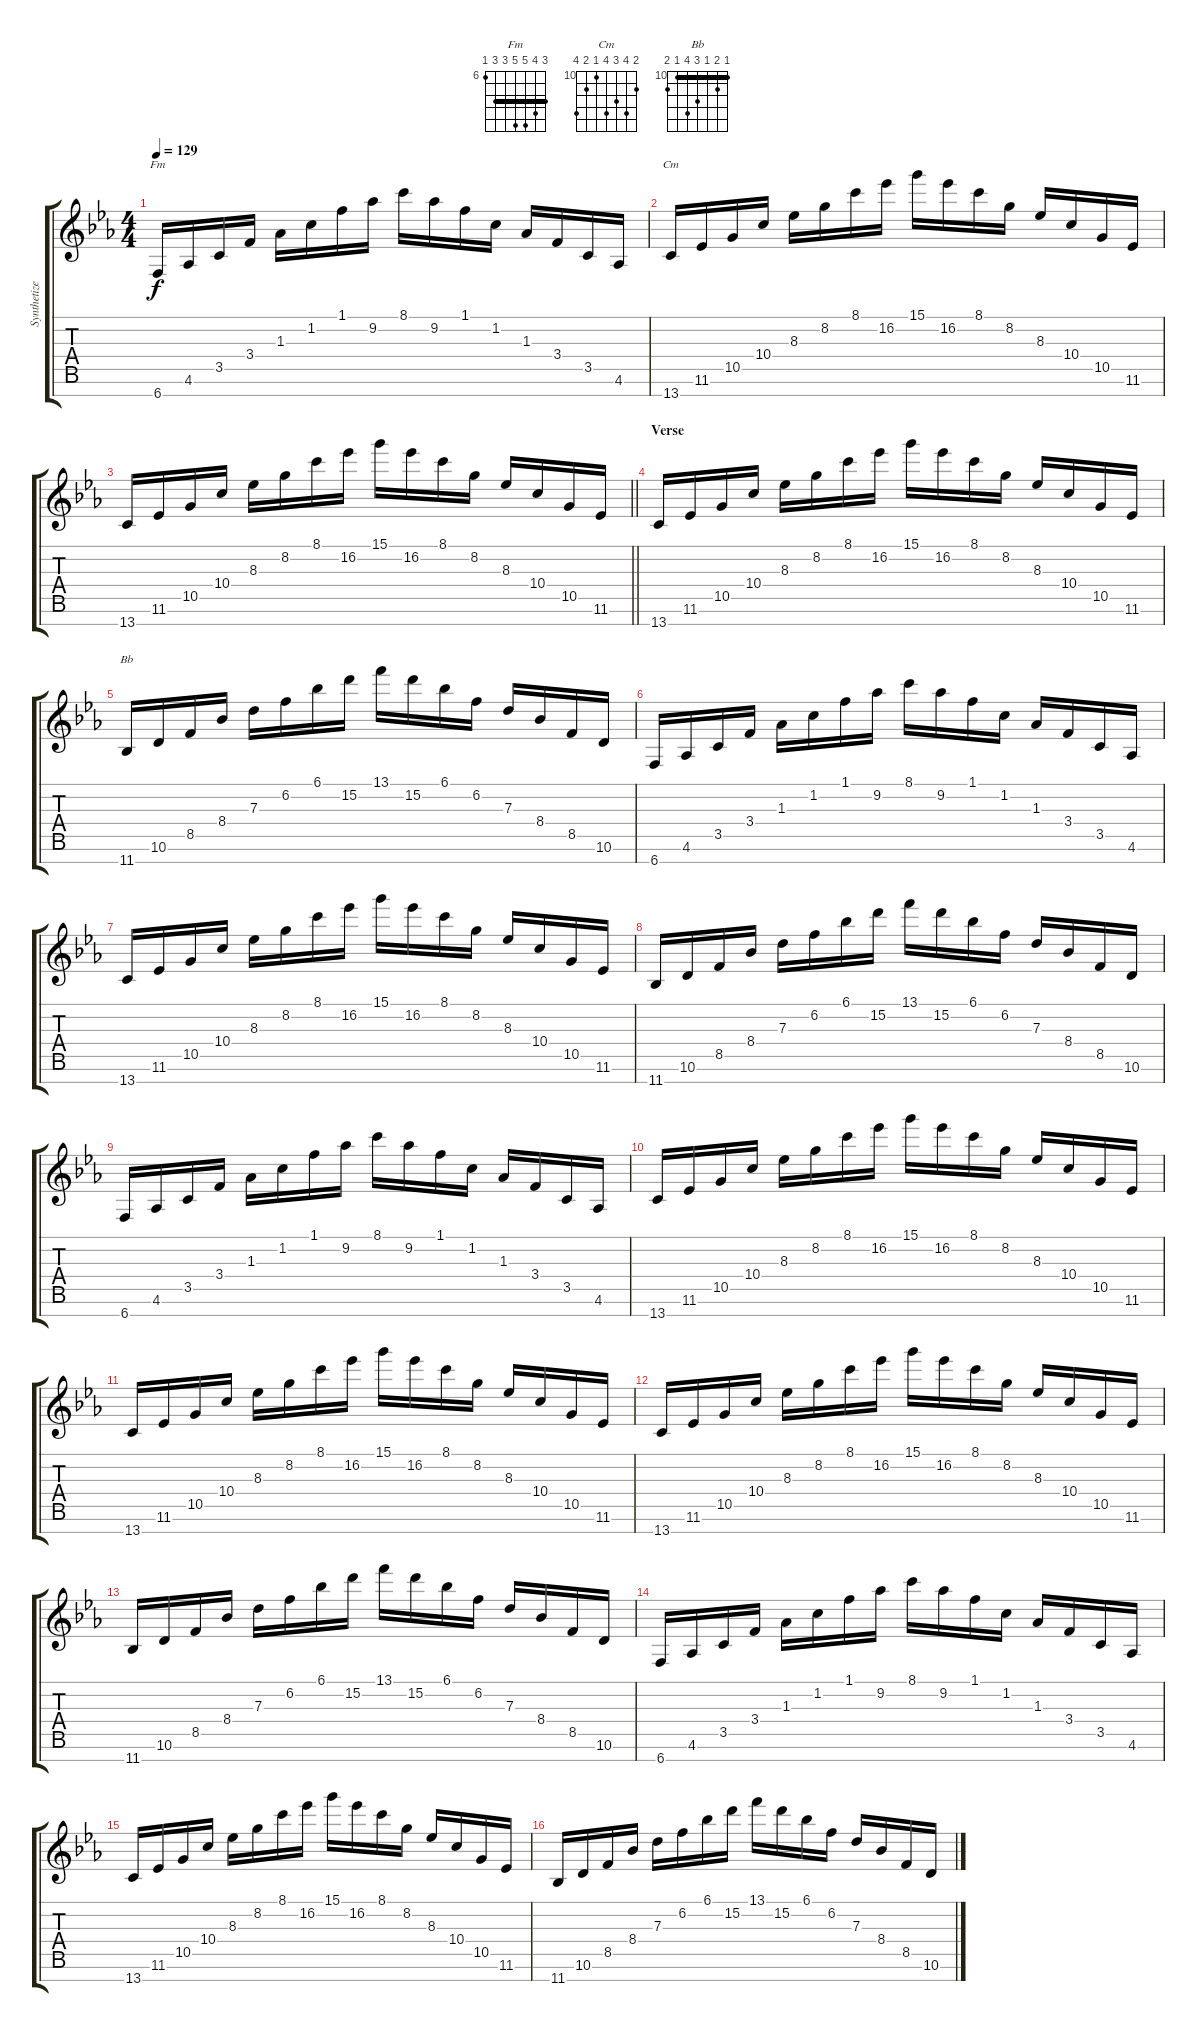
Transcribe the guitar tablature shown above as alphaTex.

\track ("Synthetizer" "Synthetize") {instrument stringensemble1}
\staff {score tabs}
\tuning (E5 B4 G4 D4 A3 E3 B2) {hide}
\chord ("Fm" 8 9 10 10 8 8 6) {firstfret 6 barre 8}
\chord ("Cm" 11 13 12 13 10 11 13) {firstfret 10}
\chord ("Bb" 10 11 10 12 13 10 11) {firstfret 10 barre 10}
\ts (4 4)
\tempo 129
\clef g2
\ks eb
6.7.16{ch "Fm" dy f} 4.6.16 3.5.16 3.4.16 1.3.16 1.2.16 1.1.16 9.2.16 8.1.16 9.2.16 1.1.16 1.2.16 1.3.16 3.4.16 3.5.16 4.6.16 |
13.7.16{ch "Cm"} 11.6.16 10.5.16 10.4.16 8.3.16 8.2.16 8.1.16 16.2.16 15.1.16 16.2.16 8.1.16 8.2.16 8.3.16 10.4.16 10.5.16 11.6.16 |
\barLineRight lightlight
13.7.16 11.6.16 10.5.16 10.4.16 8.3.16 8.2.16 8.1.16 16.2.16 15.1.16 16.2.16 8.1.16 8.2.16 8.3.16 10.4.16 10.5.16 11.6.16 |
\section ("" "Verse")
13.7.16 11.6.16 10.5.16 10.4.16 8.3.16 8.2.16 8.1.16 16.2.16 15.1.16 16.2.16 8.1.16 8.2.16 8.3.16 10.4.16 10.5.16 11.6.16 |
11.7.16{ch "Bb"} 10.6.16 8.5.16 8.4.16 7.3.16 6.2.16 6.1.16 15.2.16 13.1.16 15.2.16 6.1.16 6.2.16 7.3.16 8.4.16 8.5.16 10.6.16 |
6.7.16 4.6.16 3.5.16 3.4.16 1.3.16 1.2.16 1.1.16 9.2.16 8.1.16 9.2.16 1.1.16 1.2.16 1.3.16 3.4.16 3.5.16 4.6.16 |
13.7.16 11.6.16 10.5.16 10.4.16 8.3.16 8.2.16 8.1.16 16.2.16 15.1.16 16.2.16 8.1.16 8.2.16 8.3.16 10.4.16 10.5.16 11.6.16 |
11.7.16 10.6.16 8.5.16 8.4.16 7.3.16 6.2.16 6.1.16 15.2.16 13.1.16 15.2.16 6.1.16 6.2.16 7.3.16 8.4.16 8.5.16 10.6.16 |
6.7.16 4.6.16 3.5.16 3.4.16 1.3.16 1.2.16 1.1.16 9.2.16 8.1.16 9.2.16 1.1.16 1.2.16 1.3.16 3.4.16 3.5.16 4.6.16 |
13.7.16 11.6.16 10.5.16 10.4.16 8.3.16 8.2.16 8.1.16 16.2.16 15.1.16 16.2.16 8.1.16 8.2.16 8.3.16 10.4.16 10.5.16 11.6.16 |
13.7.16 11.6.16 10.5.16 10.4.16 8.3.16 8.2.16 8.1.16 16.2.16 15.1.16 16.2.16 8.1.16 8.2.16 8.3.16 10.4.16 10.5.16 11.6.16 |
13.7.16 11.6.16 10.5.16 10.4.16 8.3.16 8.2.16 8.1.16 16.2.16 15.1.16 16.2.16 8.1.16 8.2.16 8.3.16 10.4.16 10.5.16 11.6.16 |
11.7.16 10.6.16 8.5.16 8.4.16 7.3.16 6.2.16 6.1.16 15.2.16 13.1.16 15.2.16 6.1.16 6.2.16 7.3.16 8.4.16 8.5.16 10.6.16 |
6.7.16 4.6.16 3.5.16 3.4.16 1.3.16 1.2.16 1.1.16 9.2.16 8.1.16 9.2.16 1.1.16 1.2.16 1.3.16 3.4.16 3.5.16 4.6.16 |
13.7.16 11.6.16 10.5.16 10.4.16 8.3.16 8.2.16 8.1.16 16.2.16 15.1.16 16.2.16 8.1.16 8.2.16 8.3.16 10.4.16 10.5.16 11.6.16 |
11.7.16 10.6.16 8.5.16 8.4.16 7.3.16 6.2.16 6.1.16 15.2.16 13.1.16 15.2.16 6.1.16 6.2.16 7.3.16 8.4.16 8.5.16 10.6.16
